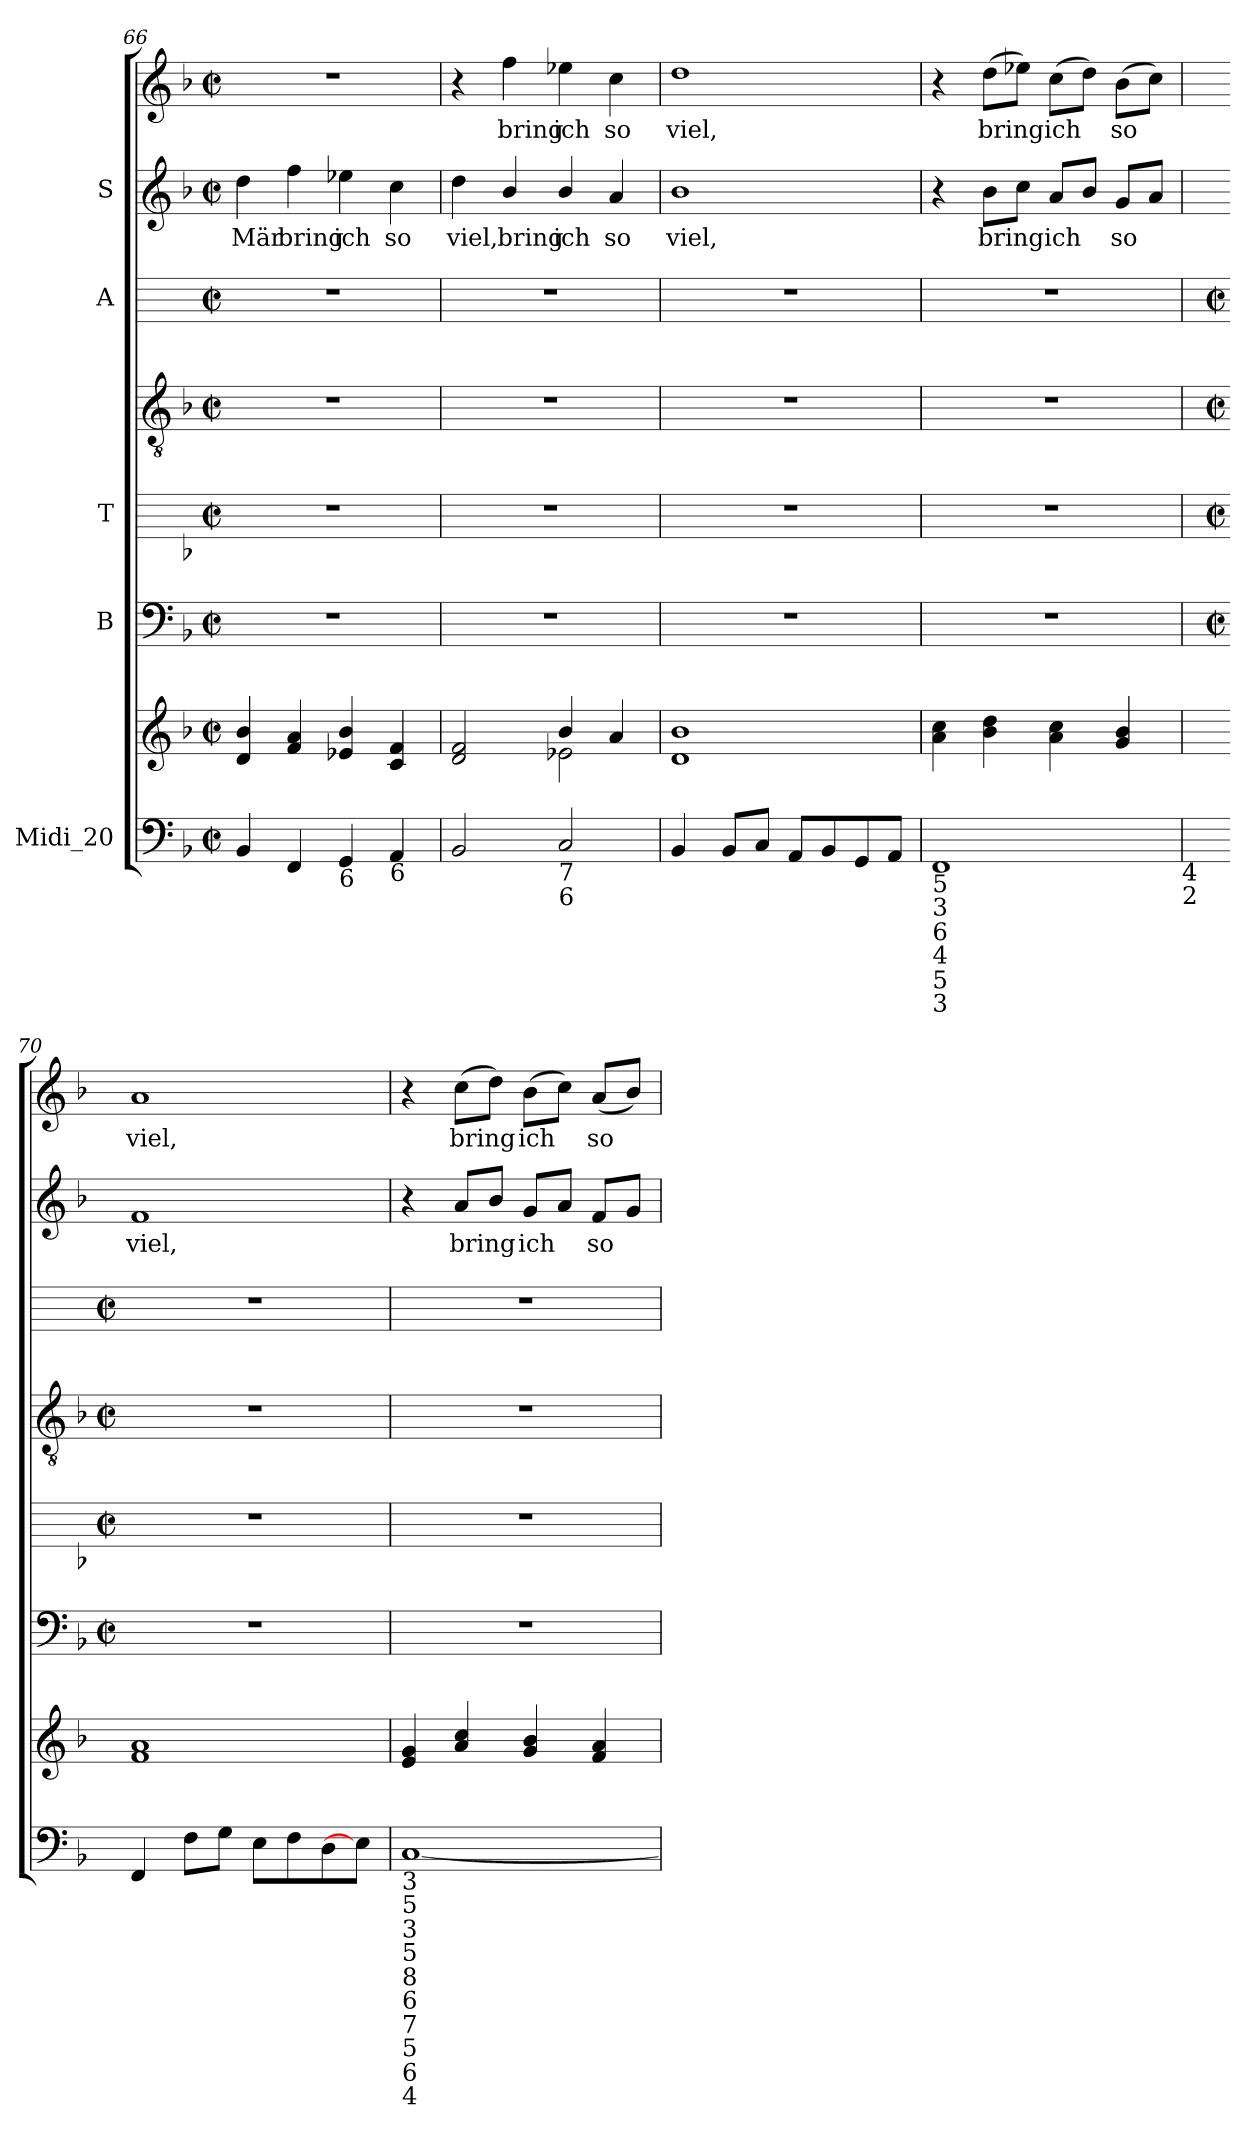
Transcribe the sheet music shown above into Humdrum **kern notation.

**kern	**kern	**kern	**kern	**kern	**kern	**kern	**text	**kern	**text
*part5	*part5	*part4	*part3	*part3	*part2	*part1	*part1	*part1	*part1
*staff8	*staff7	*staff6	*staff5	*staff4	*staff3	*staff2	*staff2	*staff1	*staff1
*I"Midi_20	*	*I"B	*I"T	*	*I"A	*I"S	*	*	*
*clefF4	*clefG2	*clefF4	*	*clefGv2	*	*clefG2	*	*clefG2	*
*k[b-]	*k[b-]	*k[b-]	*k[b-]	*k[b-]	*	*k[b-]	*	*k[b-]	*
*F:	*F:	*F:	*F:	*F:	*	*F:	*	*F:	*
*M2/2	*M2/2	*M2/2	*M2/2	*M2/2	*M2/2	*M2/2	*	*M2/2	*
*met(c|)	*met(c|)	*met(c|)	*met(c|)	*met(c|)	*met(c|)	*met(c|)	*	*met(c|)	*
=66	=66	=66	=66	=66	=66	=66	=66	=66	=66
*	*^	*	*	*	*	*	*	*	*
!	!	!	!	!	!	!	!	!LO:LY:b	!	!
4BB-	4d 4b-	2ryy	1r	1r	1r	1r	4dd	Mär	1r	.
!	!	!	!	!	!	!	!	!LO:LY:b	!	!
4FF	4f 4a	.	.	.	.	.	4ff	bring	.	.
!LO:TX:b:t=6	!	!	!	!	!	!	!	!	!	!
!	!	!	!	!	!	!	!	!LO:LY:b	!	!
4GG	4e-X 4b-	2ryy	.	.	.	.	4ee-X	ich	.	.
!LO:TX:b:t=6	!	!	!	!	!	!	!	!	!	!
!	!	!	!	!	!	!	!	!LO:LY:b	!	!
4AA	4c 4f	.	.	.	.	.	4cc	so	.	.
=67	=67	=67	=67	=67	=67	=67	=67	=67	=67	=67
!	!	!	!	!	!	!	!	!LO:LY:b	!	!
2BB-	2d 2f	2ryy	1r	1r	1r	1r	4dd	viel,	4r	.
!	!	!	!	!	!	!	!	!LO:LY:b	!	!LO:LY:b
.	.	.	.	.	.	.	4b-/	bring	4ff	bring
!LO:TX:b:t=7	!	!	!	!	!	!	!	!	!	!
!LO:TX:b:t=6	!	!	!	!	!	!	!	!	!	!
!	!	!	!	!	!	!	!	!LO:LY:b	!	!LO:LY:b
2C	4b-/	2e-X\	.	.	.	.	4b-/	ich	4ee-X	ich
!	!	!	!	!	!	!	!	!LO:LY:b	!	!LO:LY:b
.	4a	.	.	.	.	.	4a	so	4cc	so
=68	=68	=68	=68	=68	=68	=68	=68	=68	=68	=68
!	!	!	!	!	!	!	!	!LO:LY:b	!	!LO:LY:b
4BB-	1b-	1d\	1r	1r	1r	1r	1b-	viel,	1dd	viel,
8BB-L	.	.	.	.	.	.	.	.	.	.
8CJ	.	.	.	.	.	.	.	.	.	.
8AAL	.	.	.	.	.	.	.	.	.	.
8BB-	.	.	.	.	.	.	.	.	.	.
8GG	.	.	.	.	.	.	.	.	.	.
8AAJ	.	.	.	.	.	.	.	.	.	.
=69	=69	=69	=69	=69	=69	=69	=69	=69	=69	=69
!LO:TX:b:t=5\n3	!	!	!	!	!	!	!	!	!	!
!LO:TX:b:t=6\n4	!	!	!	!	!	!	!	!	!	!
!LO:TX:b:t=5\n3	!	!	!	!	!	!	!	!	!	!
1FF	4a\ 4cc\	2ryy	1r	1r	1r	1r	4r	.	4r	.
!	!	!	!	!	!	!	!	!LO:LY:b	!	!LO:LY:b
.	4b-\ 4dd\	.	.	.	.	.	8b-L	bring	(>8ddL	bring
.	.	.	.	.	.	.	8ccJ	.	8ee-XJ)	.
!	!	!	!	!	!	!	!	!LO:LY:b	!	!LO:LY:b
.	4a\ 4cc\	2ryy	.	.	.	.	8aL	ich	(>8ccL	ich
.	.	.	.	.	.	.	8b-J	.	8ddJ)	.
!	!	!	!	!	!	!	!	!LO:LY:b	!	!LO:LY:b
.	4g 4b-	.	.	.	.	.	8gL	so	(>8b-L	so
.	.	.	.	.	.	.	8aJ	.	8ccJ)	.
!LO:TX:b:t=4\n2	!	!	!	!	!	!	!	!	!	!
!!LO:LB:g=z
=70	=70	=70	=70	=70	=70	=70	=70	=70	=70	=70
*	*	*	*M2/2	*M2/2	*M2/2	*M2/2	*	*	*	*
*	*	*	*met(c|)	*met(c|)	*met(c|)	*met(c|)	*	*	*	*
!	!	!	!	!	!	!	!	!LO:LY:b	!	!LO:LY:b
4FF	1a	1f\	1r	1r	1r	1r	1f	viel,	1a	viel,
8FL	.	.	.	.	.	.	.	.	.	.
8GJ	.	.	.	.	.	.	.	.	.	.
8EL	.	.	.	.	.	.	.	.	.	.
8F	.	.	.	.	.	.	.	.	.	.
8D	.	.	.	.	.	.	.	.	.	.
8EJ]	.	.	.	.	.	.	.	.	.	.
=71	=71	=71	=71	=71	=71	=71	=71	=71	=71	=71
!LO:TX:b:t=3\n5	!	!	!	!	!	!	!	!	!	!
!LO:TX:b:t=3\n5	!	!	!	!	!	!	!	!	!	!
!LO:TX:b:t=8\n6	!	!	!	!	!	!	!	!	!	!
!LO:TX:b:t=7\n5	!	!	!	!	!	!	!	!	!	!
!LO:TX:b:t=6\n4	!	!	!	!	!	!	!	!	!	!
[1C	4e 4g	1ryy	1r	1r	1r	1r	4r	.	4r	.
!	!	!	!	!	!	!	!	!LO:LY:b	!	!LO:LY:b
.	4a 4cc	.	.	.	.	.	8aL	bring	(>8ccL	bring
.	.	.	.	.	.	.	8b-J	.	8ddJ)	.
!	!	!	!	!	!	!	!	!LO:LY:b	!	!LO:LY:b
.	4g 4b-	.	.	.	.	.	8gL	ich	(>8b-L	ich
.	.	.	.	.	.	.	8aJ	.	8ccJ)	.
!	!	!	!	!	!	!	!	!LO:LY:b	!	!LO:LY:b
.	4f 4a	.	.	.	.	.	8fL	so	(<8aL	so
.	.	.	.	.	.	.	8gJ	.	8b-J)	.
*	*v	*v	*	*	*	*	*	*	*	*
=	=	=	=	=	=	=	=	=	=
*-	*-	*-	*-	*-	*-	*-	*-	*-	*-
